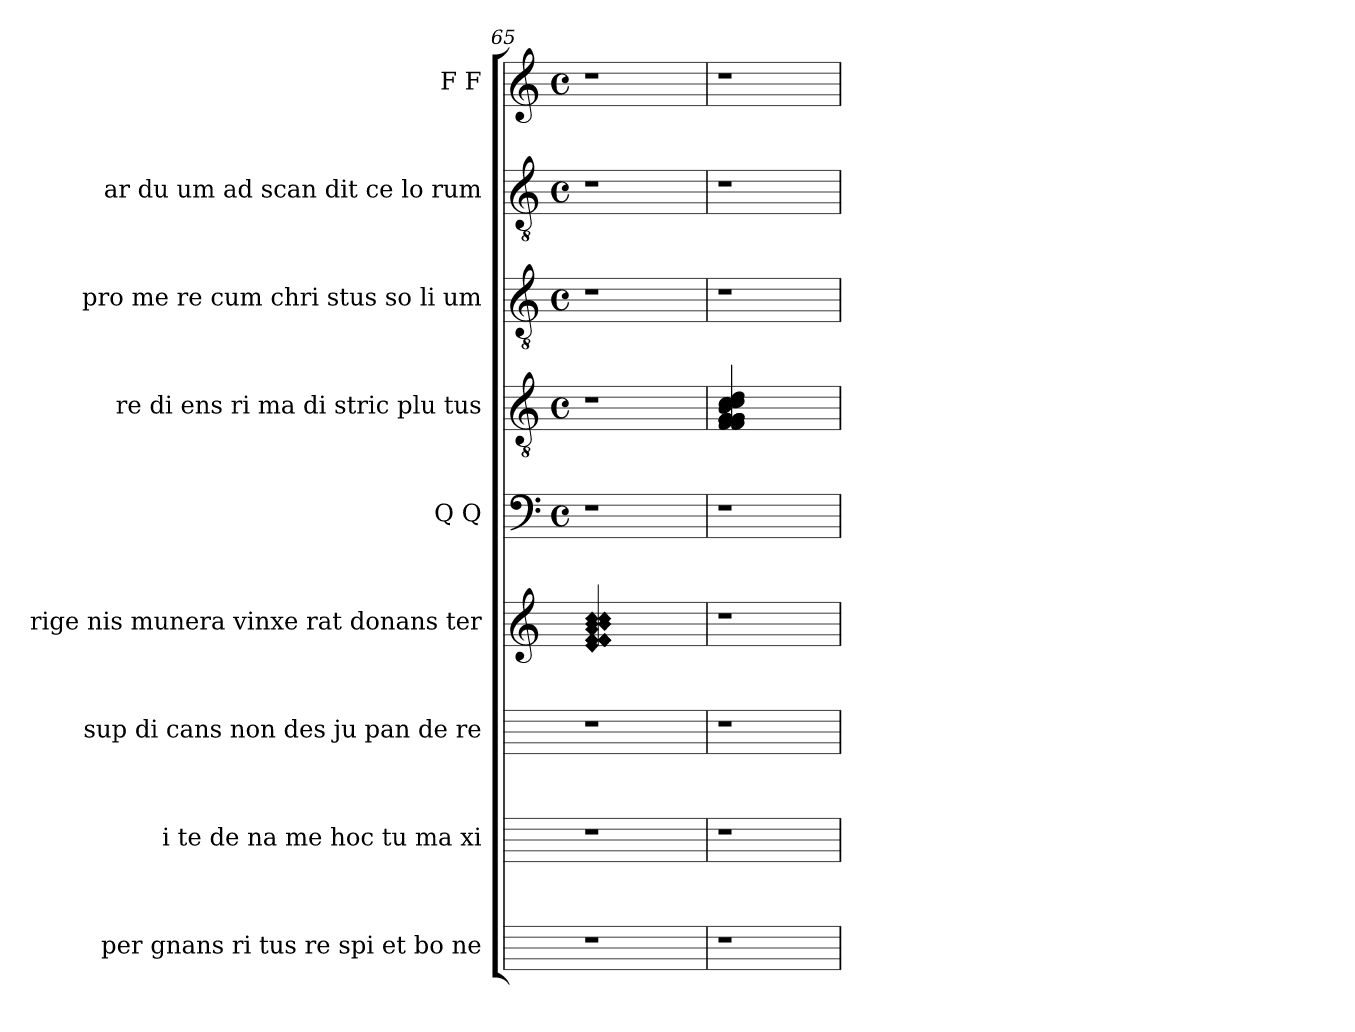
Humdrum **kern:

**kern	**kern	**kern	**kern	**kern	**kern	**kern	**kern	**kern
*part9	*part8	*part7	*part6	*part5	*part4	*part3	*part2	*part1
*staff9	*staff8	*staff7	*staff6	*staff5	*staff4	*staff3	*staff2	*staff1
*I"per  gnans  ri tus re  spi  et bo ne	*I"i  te de  na  me hoc tu  ma xi	*I"sup  di cans non des  ju  pan de re	*I"rige nis munera  vinxe rat donans ter	*I"Q  Q	*I"re di ens  ri ma di stric  plu  tus	*I"pro me re cum chri  stus so li um	*I"ar du um  ad  scan dit  ce lo rum	*I"F  F
*	*	*I'P	*	*	*	*I'Ch	*	*
!!LO:LB:g=z
*	*	*	*	*clefF4	*clefGv2	*clefGv2	*clefGv2	*clefG2
*	*	*	*	*M4/4	*M4/4	*M4/4	*M4/4	*M4/4
*	*	*	*	*met(c)	*met(c)	*met(c)	*met(c)	*met(c)
=65	=65	=65	=65	=65	=65	=65	=65	=65
!	!	!	!LO:N:n=1:head=diamond	!	!	!	!	!
!	!	!	!LO:N:n=2:head=diamond	!	!	!	!	!
!	!	!	!LO:N:n=3:head=diamond	!	!	!	!	!
!	!	!	!LO:N:n=4:head=diamond	!	!	!	!	!
!	!	!	!LO:N:n=5:head=diamond	!	!	!	!	!
!	!	!	!LO:N:n=6:head=diamond	!	!	!	!	!
!	!	!	!LO:N:n=7:head=diamond	!	!	!	!	!
!	!	!	!LO:N:n=8:head=diamond	!	!	!	!	!
!	!	!	!LO:N:n=9:head=diamond	!	!	!	!	!
!	!	!	!LO:N:n=10:head=diamond	!	!	!	!	!
1r	1r	1r	4e/ 4f/ 4f/ 4f/ 4f/ 4a/ 4b/ 4cc/ 4b/ 4cc/	1r	1r	1r	1r	1r
.	.	.	2.ryy	.	.	.	.	.
!!LO:LB:g=z
=66	=66	=66	=66	=66	=66	=66	=66	=66
1r	1r	1r	1r	1r	4F/ 4G/ 4F/ 4G/ 4G/ 4G/ 4G/ 4c/ 4B/ 4c/ 4d/	1r	1r	1r
.	.	.	.	.	2.ryy	.	.	.
=	=	=	=	=	=	=	=	=
*-	*-	*-	*-	*-	*-	*-	*-	*-
